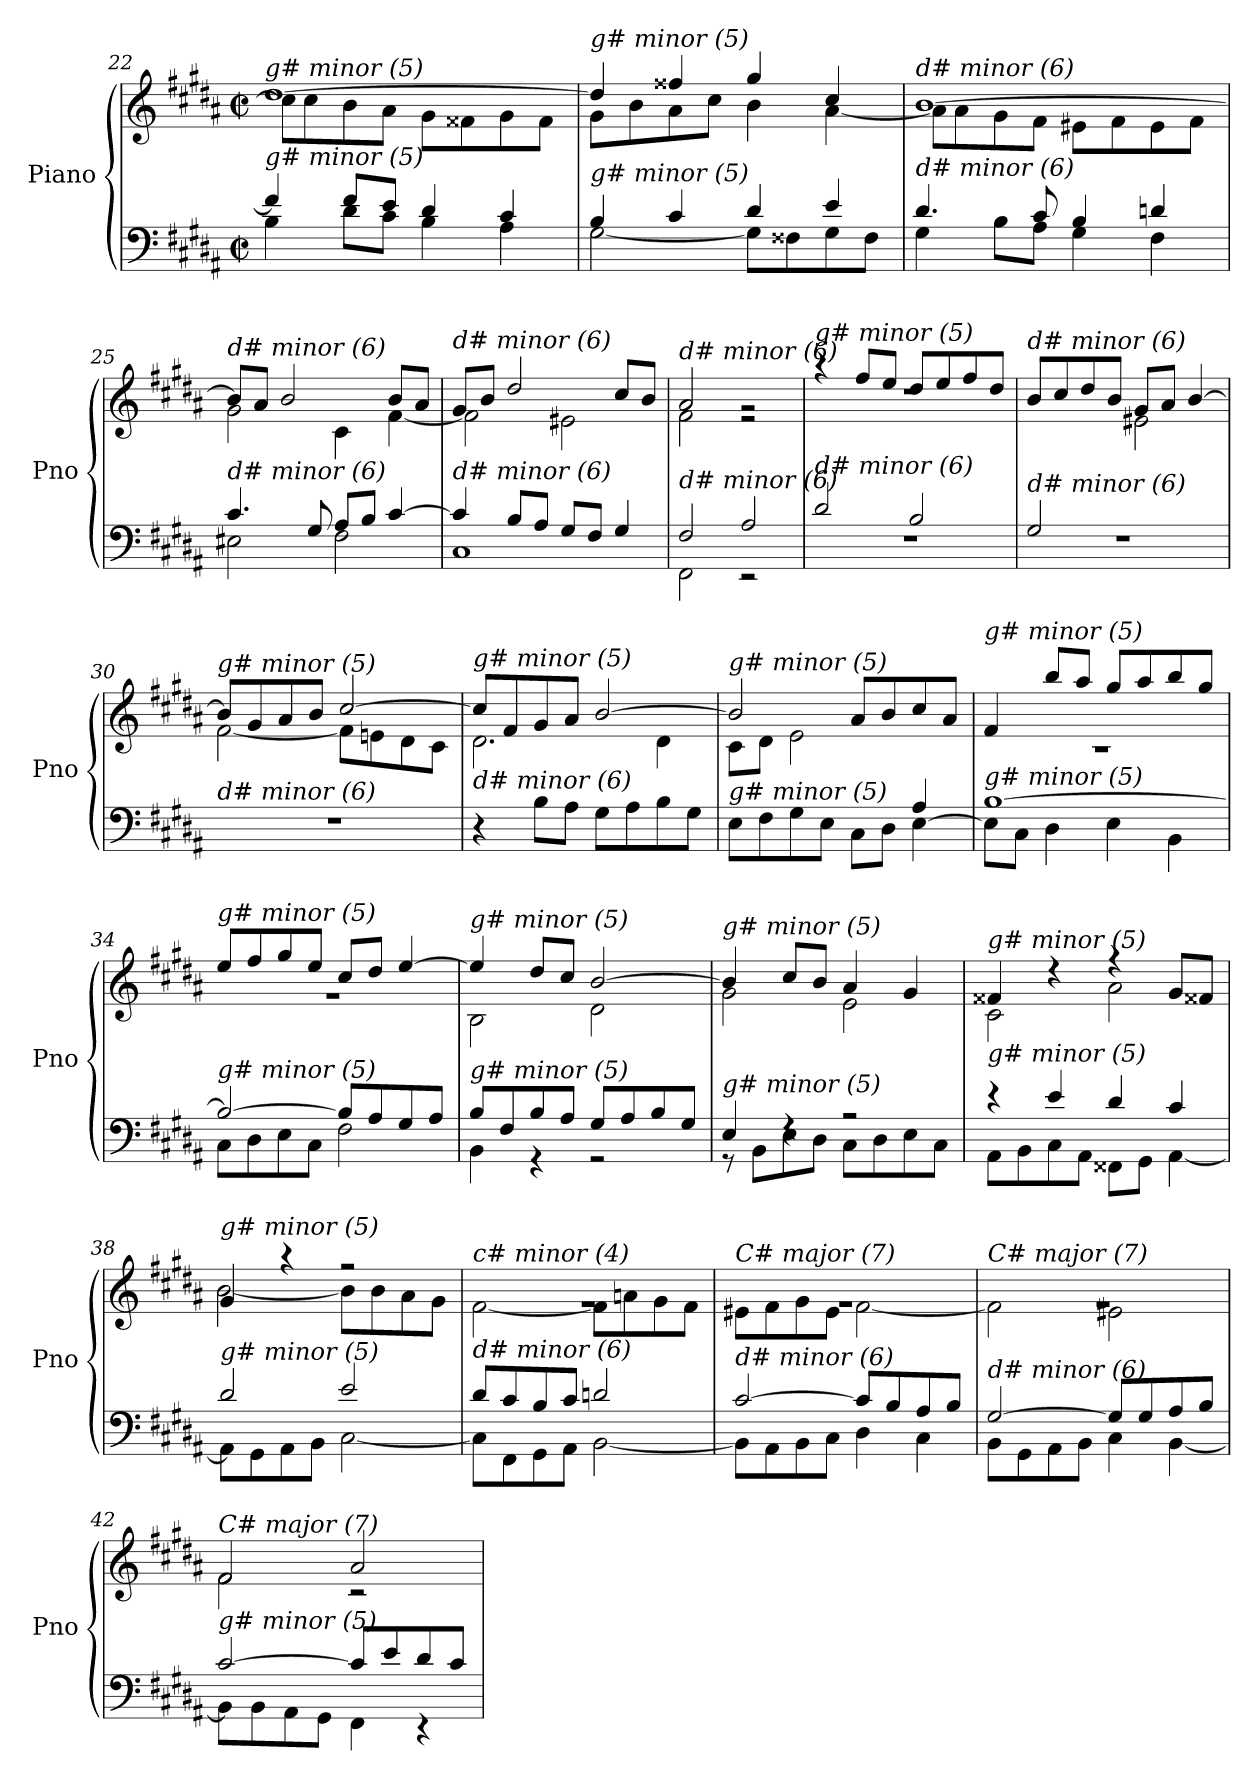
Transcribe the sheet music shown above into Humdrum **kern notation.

**kern	**kern
*part1	*part1
*staff2	*staff1
*I"Piano	*
*I'Pno	*
!!LO:LB:g=z
*clefF4	*clefG2
*k[f#c#g#d#a#]	*k[f#c#g#d#a#]
*M2/2	*M2/2
*met(c|)	*met(c|)
=22	=22
*^	*^
!	!	!LO:TX:i:t=g# minor (5)	!
!LO:TX:i:t=g# minor (5)	!	!	!
4f#/]	4B\	[1dd#	8cc#\L]
.	.	.	8cc#\
8f#/L	8d#\L	.	8b\
8e/J	8c#\J	.	8a#\J
4d#/	4B\	.	8g#\L
.	.	.	8f##X\
4c#/	4A#\	.	8g#\
.	.	.	8f##\J
=23	=23	=23	=23
!	!	!LO:TX:i:t=g# minor (5)	!
!LO:TX:i:t=g# minor (5)	!	!	!
4B/	[2G#\	4dd#/]	8g#\L
.	.	.	8b\
4c#/	.	4ff##X/	8a#\
.	.	.	8cc#\J
4d#/	8G#\L]	4gg#/	4b\
.	8F##X\	.	.
4e/	8G#\	4cc#/	[4a#\
.	8F##\J	.	.
=24	=24	=24	=24
!	!	!LO:TX:i:t=d# minor (6)	!
!LO:TX:i:t=d# minor (6)	!	!	!
4.d#/	4G#\	[1b	8a#\L]
.	.	.	8a#\
.	8B\L	.	8g#\
8c#/	8A#\J	.	8f#\J
4B/	4G#\	.	8e#X\L
.	.	.	8f#\
4dn/	4F#\	.	8e#\
.	.	.	8f#\J
=25	=25	=25	=25
!	!	!LO:TX:i:t=d# minor (6)	!
!LO:TX:i:t=d# minor (6)	!	!	!
4.c#/	2E#X\	8b/L]	2g#\
.	.	8a#/J	.
.	.	2b/	.
8G#/	.	.	.
8A#/L	2F#\	.	4c#\
8B/J	.	.	.
[4c#/	.	8b/L	[4f#\
.	.	8a#/J	.
=26	=26	=26	=26
!	!	!LO:TX:i:t=d# minor (6)	!
!LO:TX:i:t=d# minor (6)	!	!	!
4c#/]	1C#	8g#/L	2f#\]
.	.	8b/J	.
8B/L	.	2dd#/	.
8A#/J	.	.	.
8G#/L	.	.	2e#X\
8F#/J	.	.	.
4G#/	.	8cc#/L	.
.	.	8b/J	.
!!LO:PB:g=z	!!
=27	=27	=27	=27
!	!	!LO:TX:i:t=d# minor (6)	!
!LO:TX:i:t=d# minor (6)	!	!	!
2F#/	2FF#\	2a#/	2f#\
2A#/	2r	2rg	2r
=28	=28	=28	=28
!	!	!LO:TX:i:t=g# minor (5)	!
!LO:TX:i:t=d# minor (6)	!	!	!
2d#/	1rF	4r	1rdd
.	.	8ff#/L	.
.	.	8ee/J	.
2B/	.	8dd#/L	.
.	.	8ee/	.
.	.	8ff#/	.
.	.	8dd#/J	.
=29	=29	=29	=29
!	!	!LO:TX:i:t=d# minor (6)	!
!LO:TX:i:t=d# minor (6)	!	!	!
2G#/	1rF	8b/L	2ryy
.	.	8cc#/	.
.	.	8dd#/	.
.	.	8b/J	.
2ryy	.	8g#/L	2e#X\
.	.	8a#/J	.
.	.	[4b/	.
*v	*v	*	*
=30	=30	=30
!	!LO:TX:i:t=g# minor (5)	!
!LO:TX:i:t=d# minor (6)	!	!
1rF	8b/L]	[2f#\
.	8g#/	.
.	8a#/	.
.	8b/J	.
.	[2cc#/	8f#\L]
.	.	8en\
.	.	8d#\
.	.	8c#\J
=31	=31	=31
!	!LO:TX:i:t=g# minor (5)	!
!LO:TX:i:t=d# minor (6)	!	!
4r	8cc#/L]	2.d#\
.	8f#/	.
8B\L	8g#/	.
8A#\J	8a#/J	.
8G#\L	[2b/	.
8A#\	.	.
8B\	.	4d#\
8G#\J	.	.
!!LO:LB:g=z
=32	=32	=32
*^	*	*^
*	*^	*	*	*
!	!	!	!LO:TX:i:t=g# minor (5)	!	!
!LO:TX:i:t=g# minor (5)	!	!	!	!	!
2.ryy	8E\L	2.ryy	2b/]	8c#\L	2.ryy
.	8F#\	.	.	8d#\J	.
.	8G#\	.	.	2e\	.
.	8E\J	.	.	.	.
.	8C#\L	.	8a#/L	.	.
.	8D#\J	.	8b/	.	.
4ryy	4A#/	[4E\	8cc#/	4ryy	4ryy
.	.	.	8a#/J	.	.
*	*v	*v	*	*	*
*	*	*	*v	*v
=33	=33	=33	=33
!	!	!LO:TX:i:t=g# minor (5)	!
!LO:TX:i:t=g# minor (5)	!	!	!
[1B	8E\L]	4f#/	1r
.	8C#\J	.	.
.	4D#\	8bb/L	.
.	.	8aa#/J	.
.	4E\	8gg#/L	.
.	.	8aa#/	.
.	4BB\	8bb/	.
.	.	8gg#/J	.
=34	=34	=34	=34
!	!	!LO:TX:i:t=g# minor (5)	!
!LO:TX:i:t=g# minor (5)	!	!	!
2B/_	8C#\L	8ee/L	1r
.	8D#\	8ff#/	.
.	8E\	8gg#/	.
.	8C#\J	8ee/J	.
8B/L]	2F#\	8cc#/L	.
8A#/	.	8dd#/J	.
8G#/	.	[4ee/	.
8A#/J	.	.	.
=35	=35	=35	=35
!	!	!LO:TX:i:t=g# minor (5)	!
!LO:TX:i:t=g# minor (5)	!	!	!
8B/L	4BB\	4ee/]	2B\
8F#/	.	.	.
8B/	4r	8dd#/L	.
8A#/J	.	8cc#/J	.
8G#/L	2r	[2b/	2d#\
8A#/	.	.	.
8B/	.	.	.
8G#/J	.	.	.
=36	=36	=36	=36
!	!	!LO:TX:i:t=g# minor (5)	!
!LO:TX:i:t=g# minor (5)	!	!	!
4E/	8r	4b/]	2g#\
.	8BB\L	.	.
4rF	8E\	8cc#/L	.
.	8D#\J	8b/J	.
2r	8C#\L	4a#/	2e\
.	8D#\	.	.
.	8E\	4g#/	.
.	8C#\J	.	.
!!LO:LB:g=z	!!
=37	=37	=37	=37
!	!	!LO:TX:i:t=g# minor (5)	!
!LO:TX:i:t=g# minor (5)	!	!	!
4r	8AA#\L	4f##X/	2c#\
.	8BB\	.	.
4e/	8C#\	4r	.
.	8AA#\J	.	.
4d#/	8FF##X\L	4r	2a#\
.	8GG#\J	.	.
4c#/	[4AA#\	8g#/L	.
.	.	8f##X/J	.
=38	=38	=38	=38
!	!	!LO:TX:i:t=g# minor (5)	!
!LO:TX:i:t=g# minor (5)	!	!	!
2d#/	8AA#\L]	4g#/	[2b\
.	8GG#\	.	.
.	8AA#\	4r	.
.	8BB\J	.	.
2e/	[2C#\	2r	8b\L]
.	.	.	8b\
.	.	.	8a#\
.	.	.	8g#\J
=39	=39	=39	=39
!	!	!LO:TX:i:t=c# minor (4)	!
!LO:TX:i:t=d# minor (6)	!	!	!
8d#/L	8C#\L]	1rg	[2f#\
8c#/	8FF#\	.	.
8B/	8GG#\	.	.
8c#/J	8AA#\J	.	.
2dn/	[2BB\	.	8f#\L]
.	.	.	8an\
.	.	.	8g#\
.	.	.	8f#\J
=40	=40	=40	=40
!	!	!LO:TX:i:t=C# major (7)	!
!LO:TX:i:t=d# minor (6)	!	!	!
[2c#/	8BB\L]	1rg	8e#X\L
.	8AA#\	.	8f#\
.	8BB\	.	8g#\
.	8C#\J	.	8e#\J
8c#/L]	4D#\	.	[2f#\
8B/	.	.	.
8A#/	4C#\	.	.
8B/J	.	.	.
=41	=41	=41	=41
!	!	!LO:TX:i:t=C# major (7)	!
!LO:TX:i:t=d# minor (6)	!	!	!
[2G#/	8BB\L	1rg	2f#\]
.	8GG#\	.	.
.	8AA#\	.	.
.	8BB\J	.	.
8G#/L]	4C#\	.	2e#X\
8G#/	.	.	.
8A#/	[4BB\	.	.
8B/J	.	.	.
!!LO:LB:g=z	!!
=42	=42	=42	=42
!	!	!LO:TX:i:t=C# major (7)	!
!LO:TX:i:t=g# minor (5)	!	!	!
[2c#/	8BB\L]	2f#/	2f#\
.	8BB\	.	.
.	8AA#\	.	.
.	8GG#\J	.	.
8c#/L]	4FF#\	2a#/	2r
8e/	.	.	.
8d#/	4r	.	.
8c#/J	.	.	.
*v	*v	*	*
*	*v	*v
=	=
*-	*-
